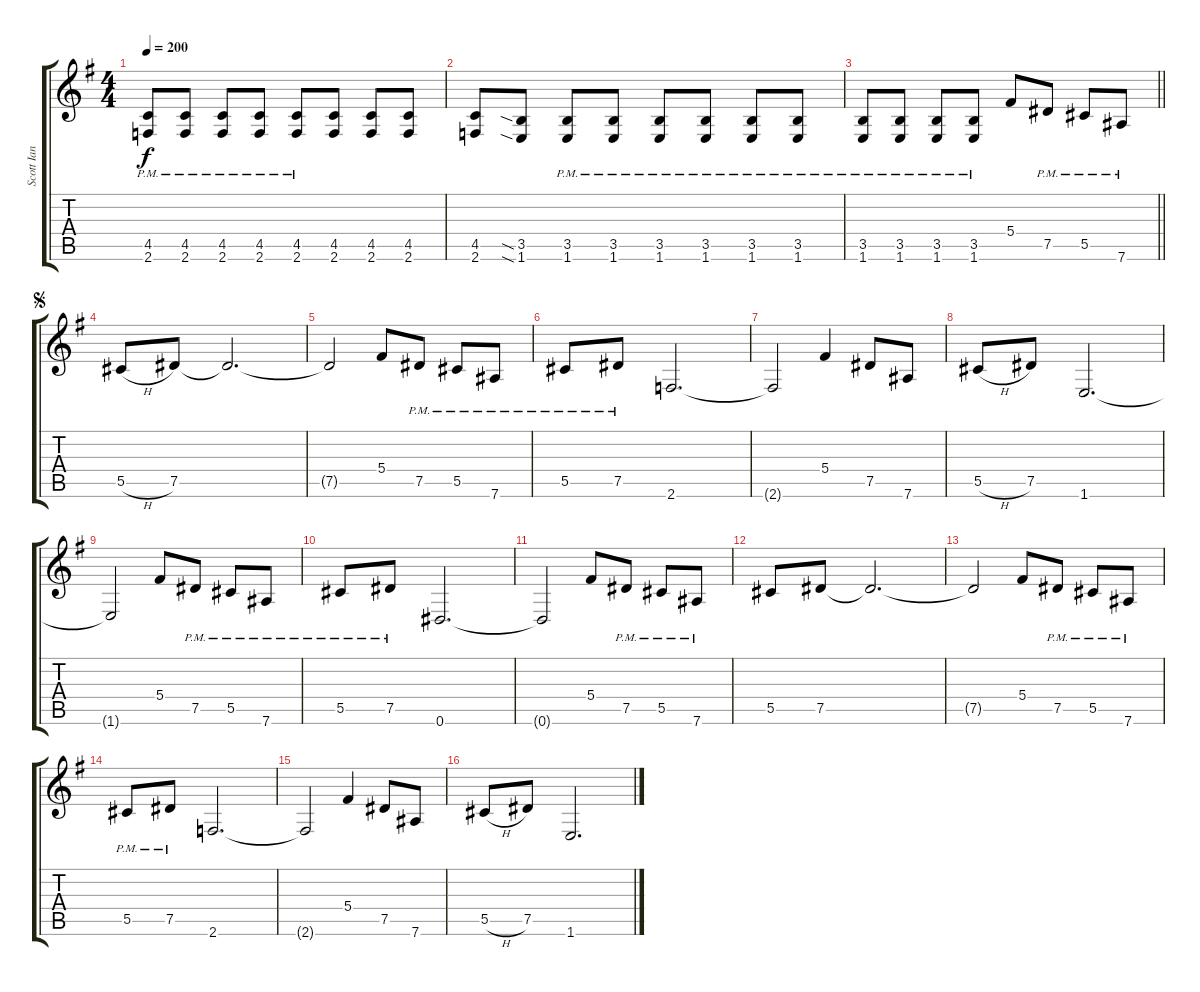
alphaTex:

\track ("Scott Ian" "Scott Ian") {instrument distortionguitar}
\staff {score tabs}
\tuning (Eb4 Bb3 Gb3 Db3 Ab2 Eb2) {hide}
\ts (4 4)
\tempo 200
\clef g2
\ks g
(4.5{pm} 2.6{pm}).8{dy f} (4.5{pm} 2.6{pm}).8 (4.5{pm} 2.6{pm}).8 (4.5{pm} 2.6{pm}).8 (4.5{pm} 2.6{pm}).8 (4.5 2.6).8 (4.5 2.6).8 (4.5 2.6).8 |
(4.5 2.6).8 (3.5{sia} 1.6{sia}).8 (3.5{pm} 1.6{pm}).8 (3.5{pm} 1.6{pm}).8 (3.5{pm} 1.6{pm}).8 (3.5{pm} 1.6{pm}).8 (3.5{pm} 1.6{pm}).8 (3.5{pm} 1.6{pm}).8 |
\barLineRight lightlight
(3.5{pm} 1.6{pm}).8 (3.5{pm} 1.6{pm}).8 (3.5{pm} 1.6{pm}).8 (3.5{pm} 1.6{pm}).8 5.4.8 7.5{pm}.8 5.5{pm}.8 7.6{pm}.8 |
\jump segno
5.5{h}.8 7.5.8 7.5{t}.2{d} |
7.5{t}.2 5.4.8 7.5{pm}.8 5.5{pm}.8 7.6{pm}.8 |
5.5{pm}.8 7.5{pm}.8 2.6.2{d} |
2.6{t}.2 5.4.4 7.5.8 7.6.8 |
5.5{h}.8 7.5.8 1.6.2{d} |
1.6{t}.2 5.4.8 7.5{pm}.8 5.5{pm}.8 7.6{pm}.8 |
5.5{pm}.8 7.5{pm}.8 0.6.2{d} |
0.6{t}.2 5.4.8 7.5{pm}.8 5.5{pm}.8 7.6{pm}.8 |
5.5.8 7.5.8 7.5{t}.2{d} |
7.5{t}.2 5.4.8 7.5{pm}.8 5.5{pm}.8 7.6{pm}.8 |
5.5{pm}.8 7.5{pm}.8 2.6.2{d} |
2.6{t}.2 5.4.4 7.5.8 7.6.8 |
5.5{h}.8 7.5.8 1.6.2{d}
